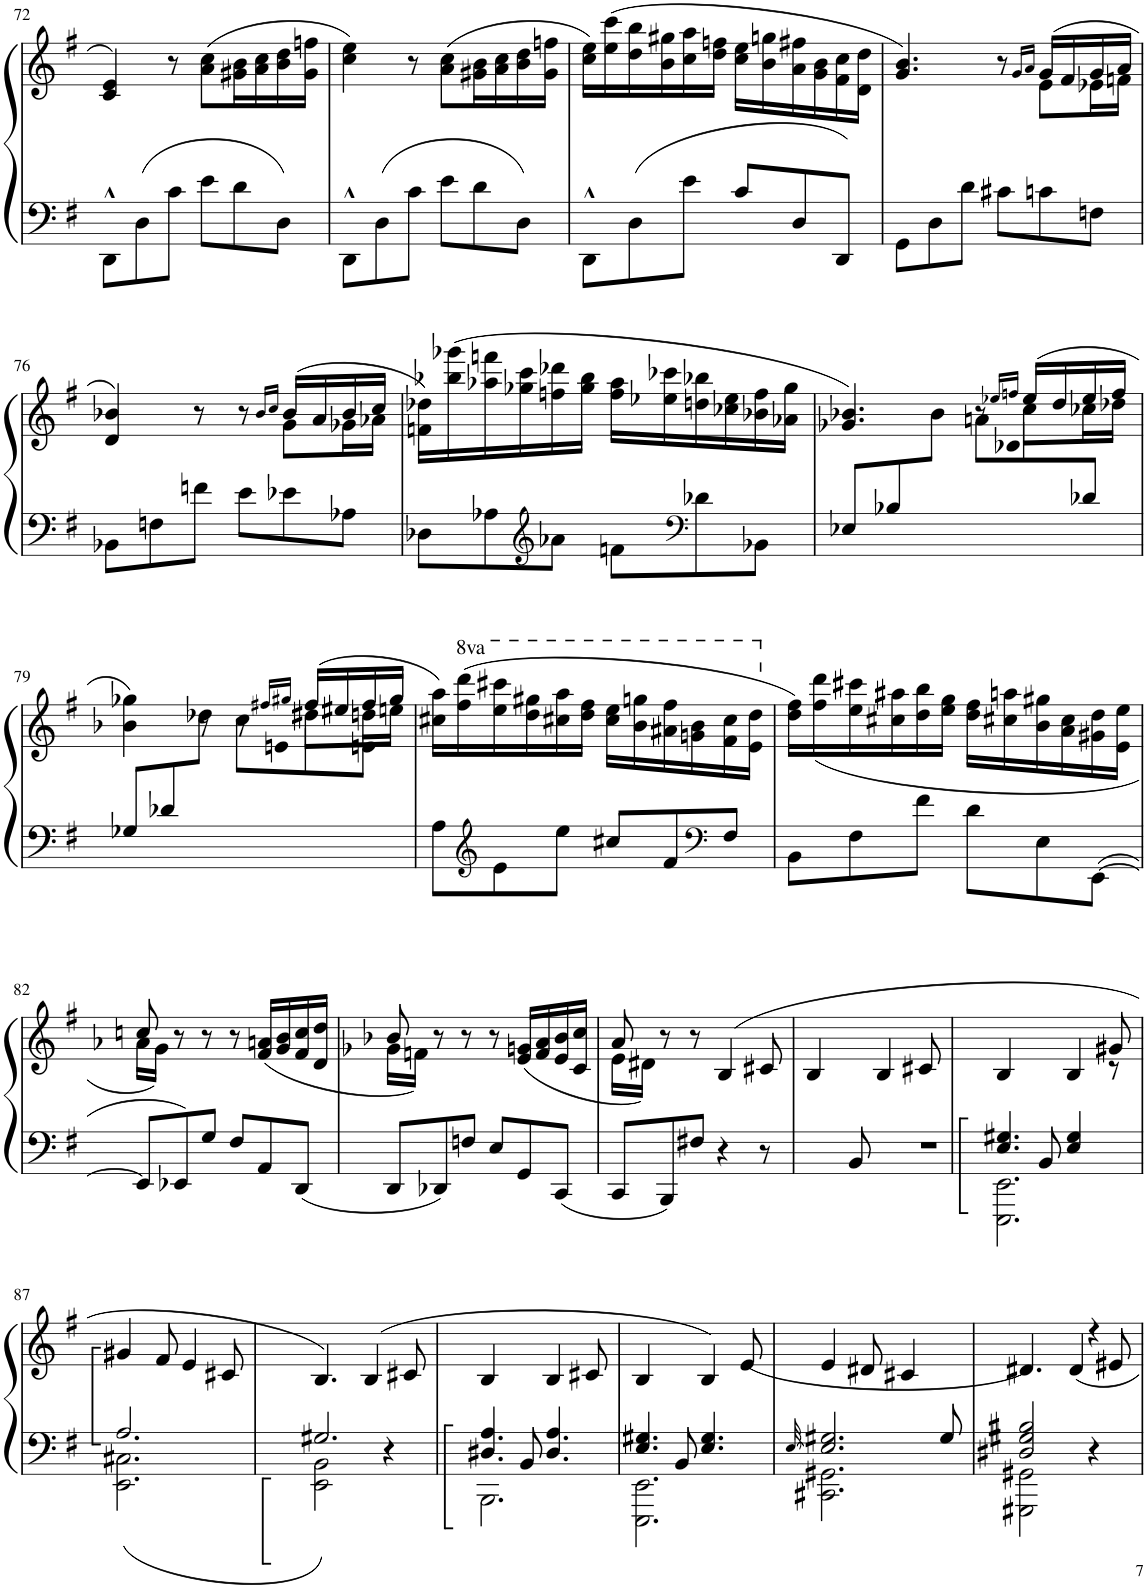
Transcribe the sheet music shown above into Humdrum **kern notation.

**kern	**kern
*part1	*part1
*staff2	*staff1
*I"Piano	*
*I'Pno	*
!!LO:PB:g=z
*clefF4	*clefG2
*k[f#]	*k[f#]
*M6/8	*M6/8
=72	=72
8DD^^\L	4c/ 4e/
8D\	.
8c\J	8r
8e\L	(8a\ 8cc\L
8d\	16g#X\ 16b\L
.	16a\ 16cc\
8D\J	16b\ 16dd\
.	16g#\ 16ffn\JJ
=73	=73
8DD^^\L	4cc\ 4ee\)
8D\	.
8c\J	8r
8e\L	(8a\ 8cc\L
8d\	16g#X\ 16b\L
.	16a\ 16cc\
8D\J	16b\ 16dd\
.	16g#\ 16ffn\JJ
=74	=74
8DD^^\L	16cc\ 16ee\LL)
.	(16ee\ 16ccc\
8D\	16dd\ 16bb\
.	16b\ 16gg#X\
8e\J	16cc\ 16aa\
.	16dd\ 16ffn\JJ
8c/L	16cc\ 16ee\LL
.	16b\ 16ggn\
8D/	16a\ 16ff#X\
.	16g\ 16b\
8DD/J	16f#\ 16cc\
.	16d\ 16dd\JJ
=75	=75
*	*^
8GG\L	4.g/ 4.b/)	2ryy
8D\	.	.
8d\J	.	.
8c#X\L	8r	.
.	16qg/LL	.
.	16qa/JJ	.
8cn\	(16g/LL	8e\L
.	16f#/	.
8Fn\J	16g/	16e-X\L
.	16a/JJ	16fn\JJ
!!LO:LB:g=z	!!
=76	=76	=76
8BB-X\L	4d/ 4b-X/)	2ryy
8Fn\	.	.
8fn\J	8r	.
8e\L	8r	.
.	16qb-/LL	.
.	16qcc/JJ	.
8e-X\	(16b-/LL	8g\L
.	16a/	.
8A-X\J	16b-/	16g-X\L
.	16cc/JJ	16a-X\JJ
*	*v	*v
=77	=77
8D-X\L	16fn\ 16dd-X\LL)
.	(16bb-X\ 16ggg-X\
8A-X\	16aa-X\ 16fffn\
.	16gg-X\ 16ccc\
*clefG2	*
8a-X\J	16ffn\ 16ddd-X\
.	16gg-\ 16bb-\JJ
8fn\L	16ff\ 16aa-\LL
.	16ee-X\ 16ccc-X\
*clefF4	*
8d-X\	16ddn\ 16bb-X\
.	16cc-X\ 16ee-\
8BB-X\J	16b-X\ 16ff\
.	16a-X\ 16gg-\JJ
=78	=78
*	*^
*	*	*^
8E-X/L	4.g-X/ 4.b-X/)	2ryy	4ryy
8B-X/	.	.	.
4.ryy	.	.	8b-\J
.	8r	.	8an\L
.	16qee-X/LL	.	.
.	16qffn/JJ	.	.
.	(16ee-/LL	8cc\L	8a-X\
.	16dd/	.	.
8d-X/J	16ee-/	16cc-X\L	8ryy
.	16ff/JJ	16dd-X\JJ	.
!!LO:LB:g=z	!!	!!
=79	=79	=79	=79
8G-X/L	4b-X\ 4gg-X\)	2ryy	4ryy
8d-X/	.	.	.
2ryy	8r	.	8dd-X\J
.	8r	.	8cc\L
.	16qff#X/LL	.	.
.	16qgg#X/JJ	.	.
.	(16ff#/LL	8dd#X\L	8bn\
.	16ee#X/	.	.
.	16ff#/	16ddn\L	8en\J
.	16gg#/JJ	16een\JJ	.
*	*v	*v	*v
=80	=80
8A\L	16cc#X\ 16aa\LL)
*	*8va
.	(16fff#\ 16dddd\
*clefG2	*
8e\	16eee\ 16cccc#X\
.	16ddd\ 16ggg#X\
8ee\J	16ccc#X\ 16aaa\
.	16ddd\ 16fff#\JJ
8cc#X/L	16ccc#\ 16eee\LL
.	16bb\ 16gggn\
8f#/	16aa#X\ 16fff#\
.	16ggn\ 16bb\
*clefF4	*
8F#/J	16ff#\ 16ccc#\
.	16ee\ 16ddd\JJ
=81	=81
*	*X8va
8BB\L	16dd\ 16ff#\LL)
.	(16ff#\ 16ddd\
8F#\	16ee\ 16ccc#X\
.	16cc#X\ 16aa#X\
8f#\J	16dd\ 16bb\
.	16ee\ 16gg\JJ
8d\L	16dd\ 16ff#\LL
.	16cc#X\ 16aan\
8E\	16b\ 16gg#X\
.	16a\ 16cc#\
[8EE\J	16g#X\ 16dd\
.	16e\ 16ee\JJ
!!LO:LB:g=z
=82	=82
*	*^
8EE/L]	8ccn/	16a-X\LL
.	.	16g\JJ)
8EE-X/	8r	2ryy
8G/J	8r	.
8F#/L	8r	.
8AA/	(16f#/ 16an/LL	.
.	16g/ 16b/	.
8DD/J	16f#/ 16cc/	8ryy
.	16d/ 16dd/JJ	.
=83	=83	=83
8DD/L	8b-X/	16g-X\LL
.	.	16fn\JJ)
8DD-X/	8r	2ryy
8Fn/J	8r	.
8E/L	8r	.
8GG/	(16e/ 16gn/LL	.
.	16f/ 16a/	.
8CC/J	16e/ 16b-/	8ryy
.	16c/ 16cc/JJ	.
=84	=84	=84
8CC/L	8a/	16e\LL
.	.	16d#X\JJ)
8BBB/	8r	2ryy
8F#X/J	8r	.
4r	(4B/	.
8r	8c#X/	8ryy
*	*v	*v
=85	=85
*^	*
4ryy	2.r	4B/
8BB/	.	8ryy
4.ryy	.	4B/
.	.	8c#X/
=86	=86	=86
*	*^	*^
4ryy	4.E/ 4.G#X/	2.EEE\ 2.EE\	4B/	8ryy
*	*	*	*v	*v
8BB/	.	.	8ryy
4.ryy	4E/ 4G#/	.	4B/
*	*	*	*^
.	8ryy	.	8g#X/	8r
*	*v	*v	*	*
*	*	*v	*v
!!LO:LB:g=z
=87	=87	=87
2.A/	2.EE\ 2.C#X\	4g#X/
.	.	8f#/
.	.	4e/
.	.	8c#X/
=88	=88	=88
2.G#X/	2EE\ 2BB\	4.B/)
.	.	(4B/
.	4r	.
.	.	8c#X/
=89	=89	=89
*	*^	*
4ryy	4.D#X/ 4.A/	2.BBB\	4B/
8BB/	.	.	8ryy
4.ryy	4.D#/ 4.A/	.	4B/
.	.	.	8c#X/
=90	=90	=90	=90
4ryy	4.E/ 4.G#X/	2.EEE\ 2.EE\	4B/
8BB/	.	.	8ryy
4.ryy	4.E/ 4.G#/	.	4B/)
.	.	.	(8e/
=91	=91	=91	=91
.	[32qE/	.	.
8ryy	2.E/] 2.G#X/	2.CC#X\ 2.GG#X\	4e/
.	.	.	8d#X/
.	.	.	4c#X/
8G#/	.	.	8ryy
*	*v	*v	*
=92	=92	=92
*	*	*^
2D#X/ 2G#X/ 2B#X/	2GGG#X\ 2GG#X\	2ryy	4.d#X/)
.	.	.	4d#/
4ryy	4r	4r	.
.	.	.	8e#X/
*v	*v	*	*
*	*v	*v
=	=
*-	*-
